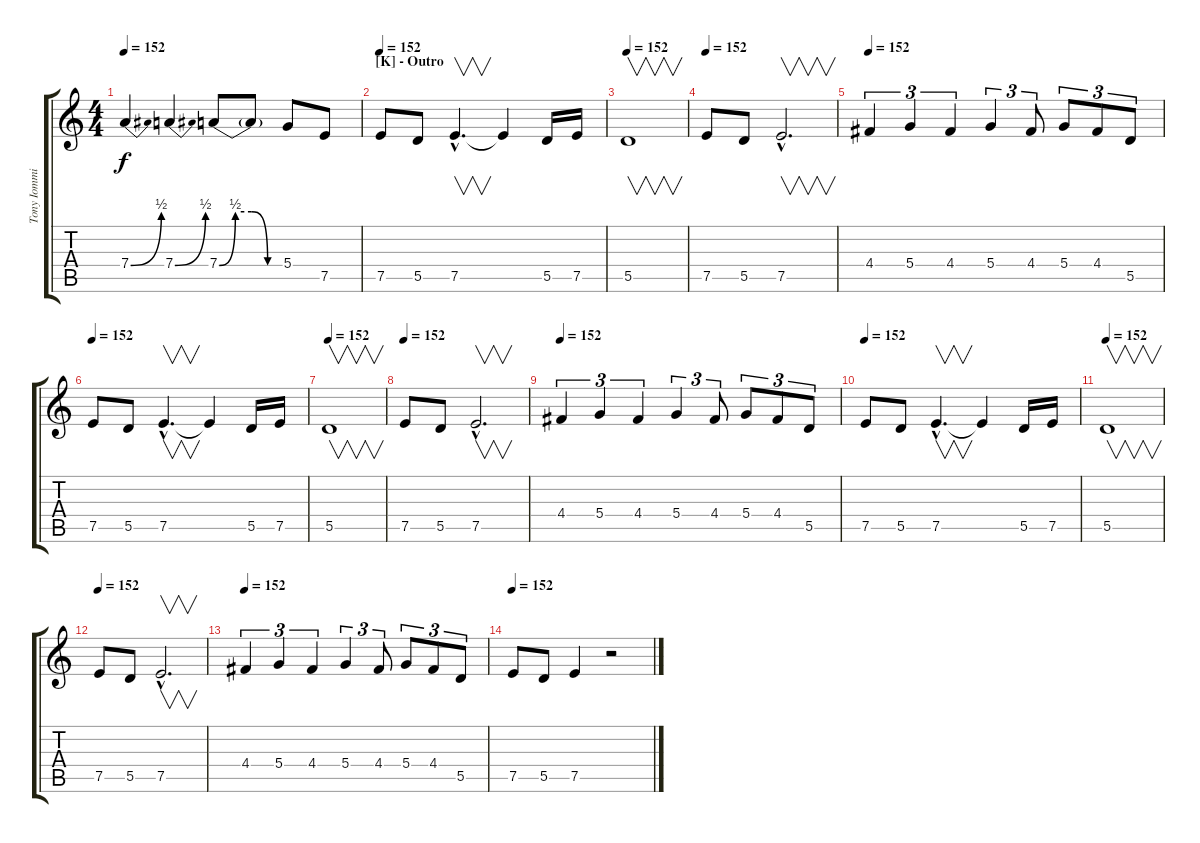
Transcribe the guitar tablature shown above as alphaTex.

\track ("Tony Iommi" "Tony Iommi") {instrument distortionguitar}
\staff {score tabs}
\tuning (E4 B3 G3 D3 A2 E2) {hide}
\ts (4 4)
\tempo 152
\clef g2
\ks c
7.4{be (bend 0 0 60 2)}.4{dy f} 7.4{be (bend 0 0 60 2)}.4 7.4{be (custom 0 0 15 2 30 2 45 0 60 0)}.8 7.4{t}.8 5.4.8 7.5.8 |
\section ("" "[K] - Outro")
\tempo 152
7.5.8 5.5.8 7.5{hac}.4{v d} 7.5{t}.4 5.5.16 7.5.16 |
\tempo 152
5.5.1{v} |
\tempo 152
7.5.8 5.5.8 7.5{hac}.2{v d} |
\tempo 152
4.4.4{tu (3 2)} 5.4.4{tu (3 2)} 4.4.4{tu (3 2)} 5.4.4{tu (3 2)} 4.4.8{tu (3 2)} 5.4.8{tu (3 2)} 4.4.8{tu (3 2)} 5.5.8{tu (3 2)} |
\tempo 152
7.5.8 5.5.8 7.5{hac}.4{v d} 7.5{t}.4 5.5.16 7.5.16 |
\tempo 152
5.5.1{v} |
\tempo 152
7.5.8 5.5.8 7.5{hac}.2{v d} |
\tempo 152
4.4.4{tu (3 2)} 5.4.4{tu (3 2)} 4.4.4{tu (3 2)} 5.4.4{tu (3 2)} 4.4.8{tu (3 2)} 5.4.8{tu (3 2)} 4.4.8{tu (3 2)} 5.5.8{tu (3 2)} |
\tempo 152
7.5.8 5.5.8 7.5{hac}.4{v d} 7.5{t}.4 5.5.16 7.5.16 |
\tempo 152
5.5.1{v} |
\tempo 152
7.5.8 5.5.8 7.5{hac}.2{v d} |
\tempo 152
4.4.4{tu (3 2)} 5.4.4{tu (3 2)} 4.4.4{tu (3 2)} 5.4.4{tu (3 2)} 4.4.8{tu (3 2)} 5.4.8{tu (3 2)} 4.4.8{tu (3 2)} 5.5.8{tu (3 2)} |
\tempo 152
7.5.8 5.5.8 7.5.4 r.2
